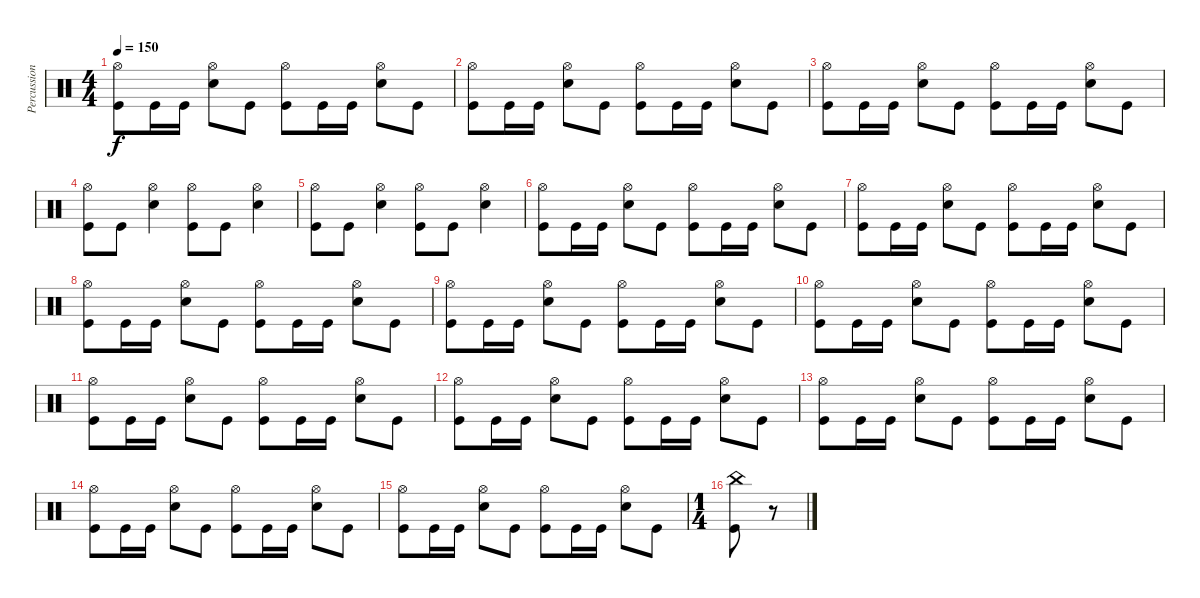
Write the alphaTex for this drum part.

\track ("Percussions" "Percussion") {instrument percussion}
\staff {score}
\articulation defaults
\ts (4 4)
\tempo 150
\clef neutral
\ks c
("Kick (hit)" "Hi-Hat (open)").8{dy f} "Kick (hit)".16 "Kick (hit)".16 ("Electric Snare (hit)" "Hi-Hat (open)").8 "Kick (hit)".8 ("Kick (hit)" "Hi-Hat (open)").8 "Kick (hit)".16 "Kick (hit)".16 ("Electric Snare (hit)" "Hi-Hat (open)").8 "Kick (hit)".8 |
("Kick (hit)" "Hi-Hat (open)").8 "Kick (hit)".16 "Kick (hit)".16 ("Electric Snare (hit)" "Hi-Hat (open)").8 "Kick (hit)".8 ("Kick (hit)" "Hi-Hat (open)").8 "Kick (hit)".16 "Kick (hit)".16 ("Electric Snare (hit)" "Hi-Hat (open)").8 "Kick (hit)".8 |
("Kick (hit)" "Hi-Hat (open)").8 "Kick (hit)".16 "Kick (hit)".16 ("Electric Snare (hit)" "Hi-Hat (open)").8 "Kick (hit)".8 ("Kick (hit)" "Hi-Hat (open)").8 "Kick (hit)".16 "Kick (hit)".16 ("Electric Snare (hit)" "Hi-Hat (open)").8 "Kick (hit)".8 |
("Kick (hit)" "Hi-Hat (open)").8 "Kick (hit)".8 ("Electric Snare (hit)" "Hi-Hat (open)").4 ("Kick (hit)" "Hi-Hat (open)").8 "Kick (hit)".8 ("Electric Snare (hit)" "Hi-Hat (open)").4 |
("Kick (hit)" "Hi-Hat (open)").8 "Kick (hit)".8 ("Electric Snare (hit)" "Hi-Hat (open)").4 ("Kick (hit)" "Hi-Hat (open)").8 "Kick (hit)".8 ("Electric Snare (hit)" "Hi-Hat (open)").4 |
("Kick (hit)" "Hi-Hat (open)").8 "Kick (hit)".16 "Kick (hit)".16 ("Electric Snare (hit)" "Hi-Hat (open)").8 "Kick (hit)".8 ("Kick (hit)" "Hi-Hat (open)").8 "Kick (hit)".16 "Kick (hit)".16 ("Electric Snare (hit)" "Hi-Hat (open)").8 "Kick (hit)".8 |
("Kick (hit)" "Hi-Hat (open)").8 "Kick (hit)".16 "Kick (hit)".16 ("Electric Snare (hit)" "Hi-Hat (open)").8 "Kick (hit)".8 ("Kick (hit)" "Hi-Hat (open)").8 "Kick (hit)".16 "Kick (hit)".16 ("Electric Snare (hit)" "Hi-Hat (open)").8 "Kick (hit)".8 |
("Kick (hit)" "Hi-Hat (open)").8 "Kick (hit)".16 "Kick (hit)".16 ("Electric Snare (hit)" "Hi-Hat (open)").8 "Kick (hit)".8 ("Kick (hit)" "Hi-Hat (open)").8 "Kick (hit)".16 "Kick (hit)".16 ("Electric Snare (hit)" "Hi-Hat (open)").8 "Kick (hit)".8 |
("Kick (hit)" "Hi-Hat (open)").8 "Kick (hit)".16 "Kick (hit)".16 ("Electric Snare (hit)" "Hi-Hat (open)").8 "Kick (hit)".8 ("Kick (hit)" "Hi-Hat (open)").8 "Kick (hit)".16 "Kick (hit)".16 ("Electric Snare (hit)" "Hi-Hat (open)").8 "Kick (hit)".8 |
("Kick (hit)" "Hi-Hat (open)").8 "Kick (hit)".16 "Kick (hit)".16 ("Electric Snare (hit)" "Hi-Hat (open)").8 "Kick (hit)".8 ("Kick (hit)" "Hi-Hat (open)").8 "Kick (hit)".16 "Kick (hit)".16 ("Electric Snare (hit)" "Hi-Hat (open)").8 "Kick (hit)".8 |
("Kick (hit)" "Hi-Hat (open)").8 "Kick (hit)".16 "Kick (hit)".16 ("Electric Snare (hit)" "Hi-Hat (open)").8 "Kick (hit)".8 ("Kick (hit)" "Hi-Hat (open)").8 "Kick (hit)".16 "Kick (hit)".16 ("Electric Snare (hit)" "Hi-Hat (open)").8 "Kick (hit)".8 |
("Kick (hit)" "Hi-Hat (open)").8 "Kick (hit)".16 "Kick (hit)".16 ("Electric Snare (hit)" "Hi-Hat (open)").8 "Kick (hit)".8 ("Kick (hit)" "Hi-Hat (open)").8 "Kick (hit)".16 "Kick (hit)".16 ("Electric Snare (hit)" "Hi-Hat (open)").8 "Kick (hit)".8 |
("Kick (hit)" "Hi-Hat (open)").8 "Kick (hit)".16 "Kick (hit)".16 ("Electric Snare (hit)" "Hi-Hat (open)").8 "Kick (hit)".8 ("Kick (hit)" "Hi-Hat (open)").8 "Kick (hit)".16 "Kick (hit)".16 ("Electric Snare (hit)" "Hi-Hat (open)").8 "Kick (hit)".8 |
("Kick (hit)" "Hi-Hat (open)").8 "Kick (hit)".16 "Kick (hit)".16 ("Electric Snare (hit)" "Hi-Hat (open)").8 "Kick (hit)".8 ("Kick (hit)" "Hi-Hat (open)").8 "Kick (hit)".16 "Kick (hit)".16 ("Electric Snare (hit)" "Hi-Hat (open)").8 "Kick (hit)".8 |
("Kick (hit)" "Hi-Hat (open)").8 "Kick (hit)".16 "Kick (hit)".16 ("Electric Snare (hit)" "Hi-Hat (open)").8 "Kick (hit)".8 ("Kick (hit)" "Hi-Hat (open)").8 "Kick (hit)".16 "Kick (hit)".16 ("Electric Snare (hit)" "Hi-Hat (open)").8 "Kick (hit)".8 |
\ts (1 4)
("Kick (hit)" "China (hit)").8 r.8
